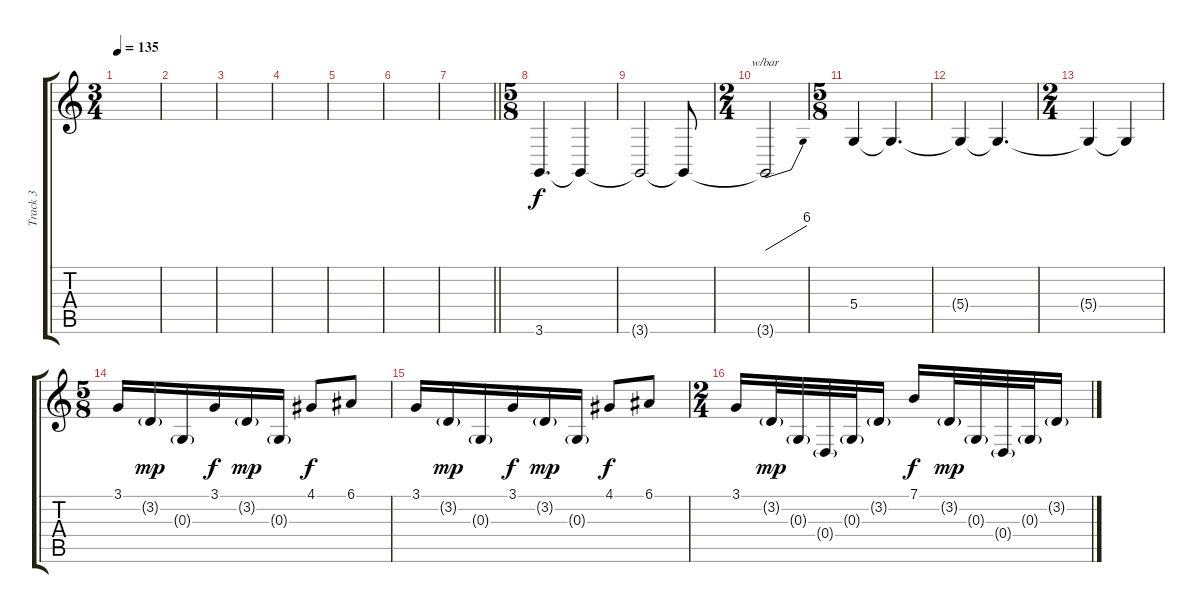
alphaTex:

\track ("Track 3" "Track 3") {instrument lead2sawtooth}
\staff {score tabs}
\tuning (E4 B3 G3 D3 A2 E2) {hide}
\ts (3 4)
\tempo 135
\clef g2
\ks c
|
|
|
|
|
|
\barLineRight lightlight
|
\ts (5 8)
\section ("" "")
3.6.4{d} 3.6{t}.4 |
3.6{t}.2 3.6{t}.8 |
\ts (2 4)
3.6{t}.2{tbe (dive default 0 0 60 24)} |
\ts (5 8)
5.4.4 5.4{t}.4{d} |
5.4{t}.4 5.4{t}.4{d} |
\ts (2 4)
5.4{t}.4 5.4{t}.4 |
\ts (5 8)
3.1.16 3.2{g}.16{dy mp} 0.3{g}.16 3.1.16{dy f} 3.2{g}.16{dy mp} 0.3{g}.16 4.1.8{dy f} 6.1.8 |
3.1.16 3.2{g}.16{dy mp} 0.3{g}.16 3.1.16{dy f} 3.2{g}.16{dy mp} 0.3{g}.16 4.1.8{dy f} 6.1.8 |
\ts (2 4)
3.1.16 3.2{g}.32{dy mp} 0.3{g}.32 0.4{g}.32 0.3{g}.32 3.2{g}.16 7.1.16{dy f} 3.2{g}.32{dy mp} 0.3{g}.32 0.4{g}.32 0.3{g}.32 3.2{g}.16
